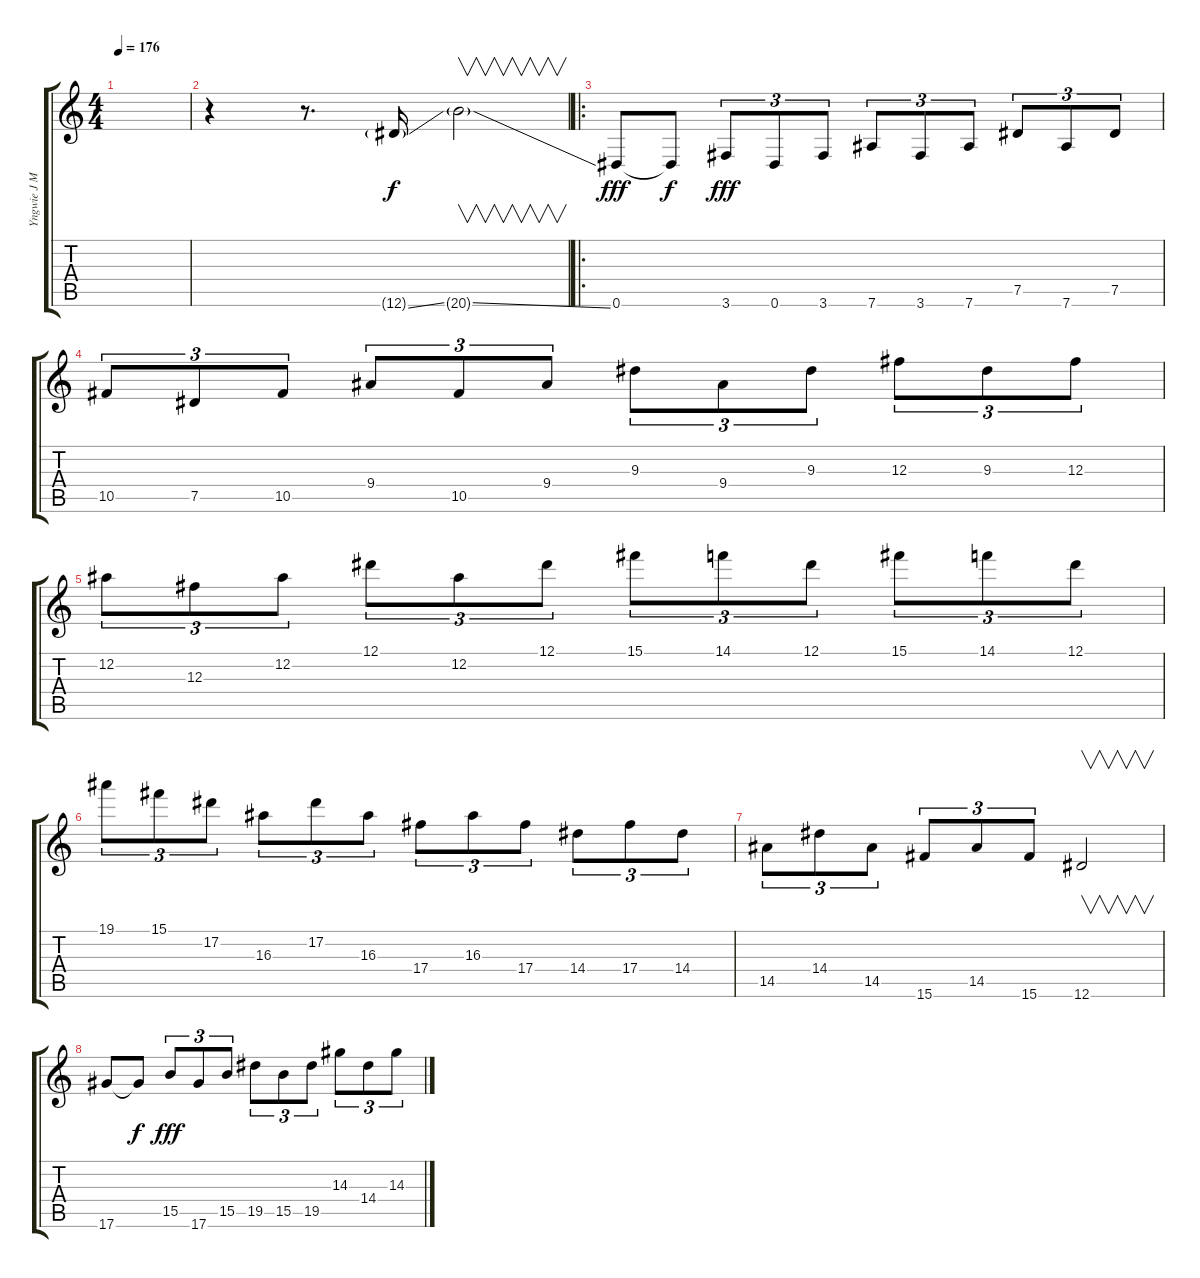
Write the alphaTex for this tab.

\track ("Yngwie J Malmsteen" "Yngwie J M") {instrument distortionguitar}
\staff {score tabs}
\tuning (Eb4 Bb3 Gb3 Db3 Ab2 Eb2) {hide}
\ts (4 4)
\tempo 176
\clef g2
\ks c
|
r.4 r.8{d} 12.6{ss g}.16 20.6{ss g}.2{v} |
\ro
0.6.8{dy fff} 0.6{t}.8{dy f} 3.6.8{tu (3 2) dy fff} 0.6.8{tu (3 2)} 3.6.8{tu (3 2)} 7.6.8{tu (3 2)} 3.6.8{tu (3 2)} 7.6.8{tu (3 2)} 7.5.8{tu (3 2)} 7.6.8{tu (3 2)} 7.5.8{tu (3 2)} |
10.5.8{tu (3 2)} 7.5.8{tu (3 2)} 10.5.8{tu (3 2)} 9.4.8{tu (3 2)} 10.5.8{tu (3 2)} 9.4.8{tu (3 2)} 9.3.8{tu (3 2)} 9.4.8{tu (3 2)} 9.3.8{tu (3 2)} 12.3.8{tu (3 2)} 9.3.8{tu (3 2)} 12.3.8{tu (3 2)} |
12.2.8{tu (3 2)} 12.3.8{tu (3 2)} 12.2.8{tu (3 2)} 12.1.8{tu (3 2)} 12.2.8{tu (3 2)} 12.1.8{tu (3 2)} 15.1.8{tu (3 2)} 14.1.8{tu (3 2)} 12.1.8{tu (3 2)} 15.1.8{tu (3 2)} 14.1.8{tu (3 2)} 12.1.8{tu (3 2)} |
19.1.8{tu (3 2)} 15.1.8{tu (3 2)} 17.2.8{tu (3 2)} 16.3.8{tu (3 2)} 17.2.8{tu (3 2)} 16.3.8{tu (3 2)} 17.4.8{tu (3 2)} 16.3.8{tu (3 2)} 17.4.8{tu (3 2)} 14.4.8{tu (3 2)} 17.4.8{tu (3 2)} 14.4.8{tu (3 2)} |
14.5.8{tu (3 2)} 14.4.8{tu (3 2)} 14.5.8{tu (3 2)} 15.6.8{tu (3 2)} 14.5.8{tu (3 2)} 15.6.8{tu (3 2)} 12.6.2{v} |
17.6.8 17.6{t}.8{dy f} 15.5.8{tu (3 2) dy fff} 17.6.8{tu (3 2)} 15.5.8{tu (3 2)} 19.5.8{tu (3 2)} 15.5.8{tu (3 2)} 19.5.8{tu (3 2)} 14.3.8{tu (3 2)} 14.4.8{tu (3 2)} 14.3.8{tu (3 2)}
